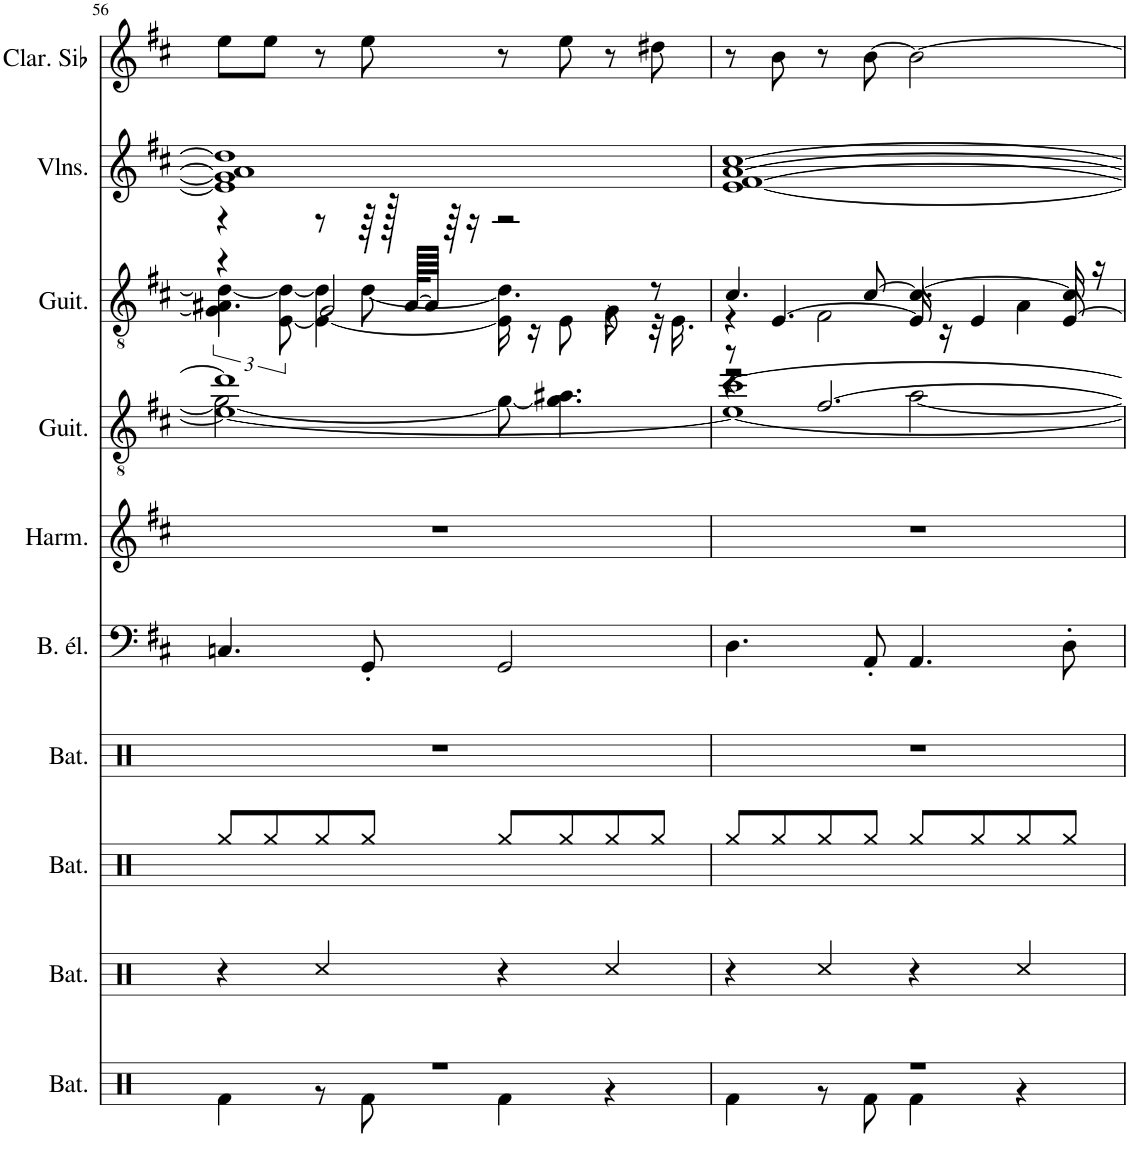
**kern	**kern	**kern	**kern	**kern	**kern	**kern	**kern	**kern	**kern
*part10	*part9	*part8	*part7	*part6	*part5	*part4	*part3	*part2	*part1
*staff10	*staff9	*staff8	*staff7	*staff6	*staff5	*staff4	*staff3	*staff2	*staff1
*I"Batterie, Drums	*I"Batterie, Drums	*I"Batterie, Drums	*I"Batterie, Drums	*I"Basse électrique, Electric Bass (finger)	*I"Harmonica, Harmonica	*I"Guitare acoustique, Electric Guitar (jazz)	*I"Guitare acoustique, Electric Guitar (jazz)	*I"Violons, String Ensemble 1	*I"Clarinette en Sib
*I'Bat.	*I'Bat.	*I'Bat.	*I'Bat.	*I'B. él.	*I'Harm.	*I'Guit.	*I'Guit.	*I'Vlns.	*I'Clar. Sib
!!LO:PB:g=z
*clefX	*clefX	*clefX	*clefX	*clefF4	*clefG2	*clefGv2	*clefGv2	*clefG2	*clefG2
*	*	*	*	*Trd7c12	*	*	*	*	*Trd1c2
*k[]	*k[]	*k[]	*k[]	*k[f#c#]	*k[f#c#]	*k[f#c#]	*k[f#c#]	*k[f#c#]	*k[f#c#]
*M4/4	*M4/4	*M4/4	*M4/4	*M4/4	*M4/4	*M4/4	*M4/4	*M4/4	*M4/4
=56	=56	=56	=56	=56	=56	=56	=56	=56	=56
*^	*	*	*	*	*	*^	*^	*	*
*	*	*	*	*	*	*	*	*^	*	*^	*	*
*	*	*	*	*	*	*	*	*	*	*	*	*^	*	*
1r	4Rf\	4r	8Rgg/L	1r	4.Cn/	1r	1dd]	2g\_	1e_	4r	4.A#X\	4r	6G\] 6d\_	1e] 1g] 1a#] 1dd]	8ee\L
.	.	.	8Rgg/	.	.	.	.	.	.	.	.	.	.	.	8ee\J
.	.	.	.	.	.	.	.	.	.	.	.	.	[12E\ 12d\_	.	.
.	8r	4Rcc/	8Rgg/	.	.	.	.	.	.	8r	.	2G/	4E\_ 4d\]	.	8r
.	8Rf\	.	8Rgg/J	.	8GG'/	.	.	.	.	64r	[8d\	.	.	.	8ee\
.	.	.	.	.	.	.	.	.	.	128r	.	.	.	.	.
.	.	.	.	.	.	.	.	.	.	[128A#/KLLLL	.	.	.	.	.
.	.	.	.	.	.	.	.	.	.	64A#/JJJJ]	.	.	.	.	.
.	.	.	.	.	.	.	.	.	.	64r	.	.	.	.	.
.	.	.	.	.	.	.	.	.	.	16r	.	.	.	.	.
.	4Rf\	4r	8Rgg/L	.	2GG/	.	.	8g\_	.	2r	4.d\]	.	16E\]	.	8r
.	.	.	.	.	.	.	.	.	.	.	.	.	16r	.	.
.	.	.	8Rgg/	.	.	.	.	4.g\] 4.a#X\	.	.	.	.	8E\	.	8ee\
.	4r	4Rcc/	8Rgg/	.	.	.	.	.	.	.	.	4r	8G\	.	8r
.	.	.	8Rgg/J	.	.	.	.	.	.	.	8r	.	32r	.	8dd#X\
.	.	.	.	.	.	.	.	.	.	.	.	.	16.E\	.	.
*	*	*	*	*	*	*	*	*	*	*	*	*v	*v	*	*
=57	=57	=57	=57	=57	=57	=57	=57	=57	=57	=57	=57	=57	=57	=57
*	*	*	*	*	*	*	*	*	*^	*	*	*	*	*
1r	4Rf\	4r	8Rgg/L	1r	4.D\	1r	[1cc#	2r	4r	1e_	4.c#/	4r	8r	[1e [1f# [1a [1cc#	8r
.	.	.	8Rgg/	.	.	.	.	.	.	.	.	.	[4.E/	.	8b\
.	8r	4Rcc/	8Rgg/	.	.	.	.	.	[2.f#/	.	.	2F#\	.	.	8r
.	8Rf\	.	8Rgg/J	.	8AA'/	.	.	.	.	.	[8c#/	.	.	.	[8b\
.	4Rf\	4r	8Rgg/L	.	4.AA/	.	.	[2a\	.	.	4.c#/_	.	16E/]	.	2b\_
.	.	.	.	.	.	.	.	.	.	.	.	.	16r	.	.
.	.	.	8Rgg/	.	.	.	.	.	.	.	.	.	4E/	.	.
.	4r	4Rcc/	8Rgg/	.	.	.	.	.	.	.	.	4A\	.	.	.
.	.	.	8Rgg/J	.	8D'\	.	.	.	.	.	16c#/]	.	[8E/	.	.
.	.	.	.	.	.	.	.	.	.	.	16r	.	.	.	.
*	*	*	*	*	*	*	*v	*v	*v	*v	*	*	*	*	*
*v	*v	*	*	*	*	*	*	*v	*v	*v	*	*
=	=	=	=	=	=	=	=	=	=
*-	*-	*-	*-	*-	*-	*-	*-	*-	*-
